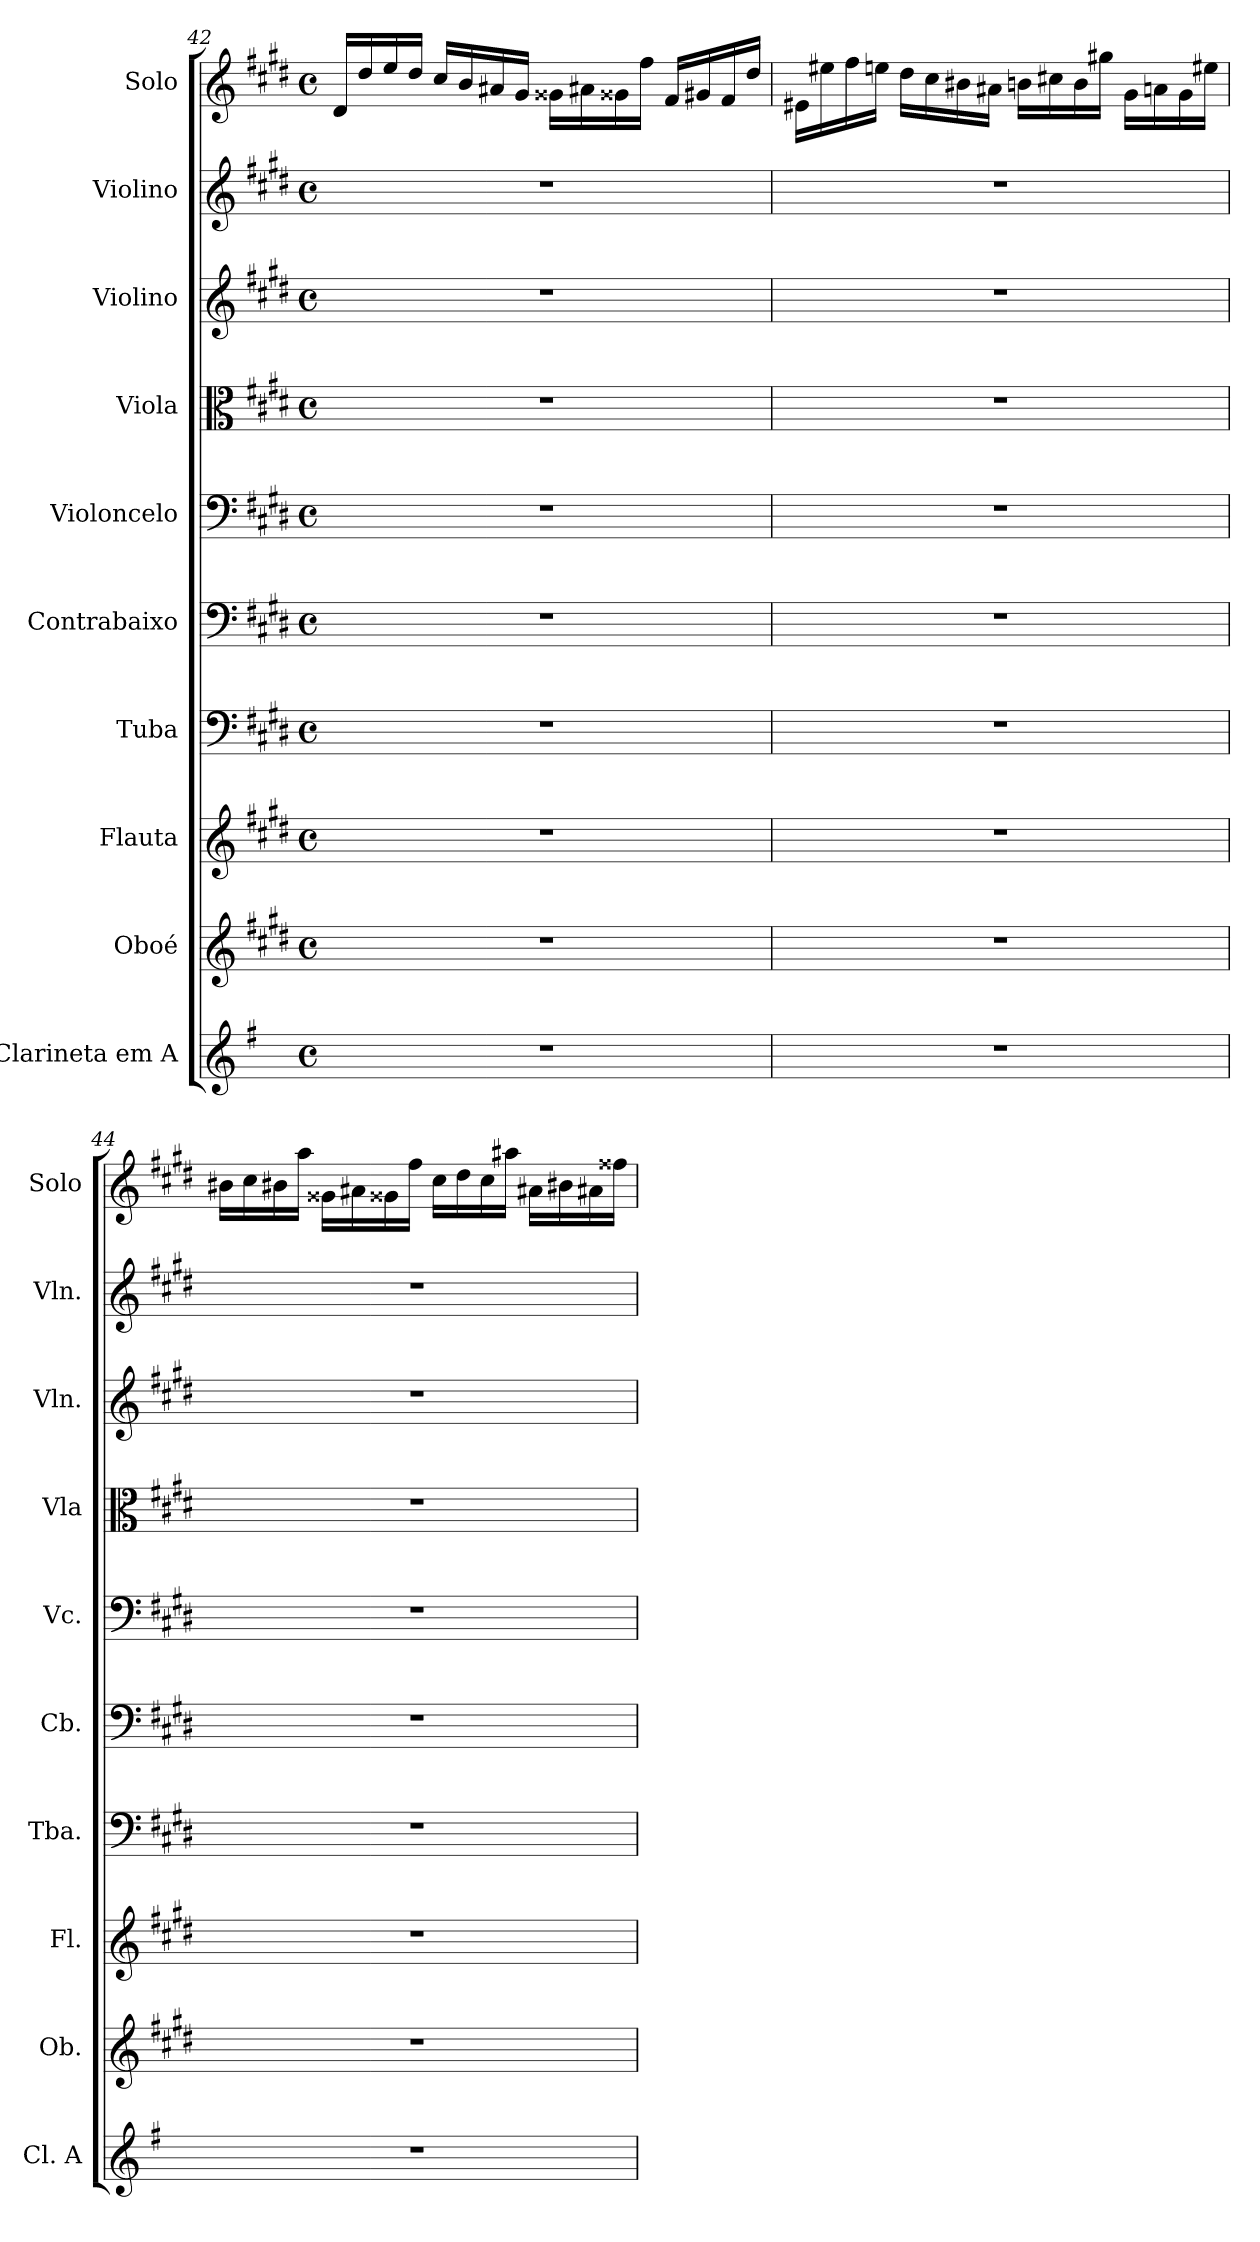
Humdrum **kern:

**kern	**kern	**kern	**kern	**kern	**kern	**kern	**kern	**kern	**kern
*part10	*part9	*part8	*part7	*part6	*part5	*part4	*part3	*part2	*part1
*staff10	*staff9	*staff8	*staff7	*staff6	*staff5	*staff4	*staff3	*staff2	*staff1
*I"Clarineta em A	*I"Oboé	*I"Flauta	*I"Tuba	*I"Contrabaixo	*I"Violoncelo	*I"Viola	*I"Violino	*I"Violino	*I"Solo
*I'Cl. A	*I'Ob.	*I'Fl.	*I'Tba.	*I'Cb.	*I'Vc.	*I'Vla	*I'Vln.	*I'Vln.	*I'Solo
!!LO:LB:g=z
*clefG2	*clefG2	*clefG2	*clefF4	*clefF4	*clefF4	*clefC3	*clefG2	*clefG2	*clefG2
*ITrd2c3	*	*	*	*ITrd7c12	*	*	*	*	*
*k[f#c#g#d#]	*k[f#c#g#d#]	*k[f#c#g#d#]	*k[f#c#g#d#]	*k[f#c#g#d#]	*k[f#c#g#d#]	*k[f#c#g#d#]	*k[f#c#g#d#]	*k[f#c#g#d#]	*k[f#c#g#d#]
*M4/4	*M4/4	*M4/4	*M4/4	*M4/4	*M4/4	*M4/4	*M4/4	*M4/4	*M4/4
*met(c)	*met(c)	*met(c)	*met(c)	*met(c)	*met(c)	*met(c)	*met(c)	*met(c)	*met(c)
=42	=42	=42	=42	=42	=42	=42	=42	=42	=42
1r	1r	1r	1r	1r	1r	1r	1r	1r	16d#/LL
.	.	.	.	.	.	.	.	.	16dd#/
.	.	.	.	.	.	.	.	.	16ee/
.	.	.	.	.	.	.	.	.	16dd#/JJ
.	.	.	.	.	.	.	.	.	16cc#/LL
.	.	.	.	.	.	.	.	.	16b/
.	.	.	.	.	.	.	.	.	16a#X/
.	.	.	.	.	.	.	.	.	16g#/JJ
.	.	.	.	.	.	.	.	.	16g##X\LL
.	.	.	.	.	.	.	.	.	16a#X\
.	.	.	.	.	.	.	.	.	16g##X\
.	.	.	.	.	.	.	.	.	16ff#\JJ
.	.	.	.	.	.	.	.	.	16f#/LL
.	.	.	.	.	.	.	.	.	16g#X/
.	.	.	.	.	.	.	.	.	16f#/
.	.	.	.	.	.	.	.	.	16dd#/JJ
=43	=43	=43	=43	=43	=43	=43	=43	=43	=43
1r	1r	1r	1r	1r	1r	1r	1r	1r	16e#X\LL
.	.	.	.	.	.	.	.	.	16ee#X\
.	.	.	.	.	.	.	.	.	16ff#\
.	.	.	.	.	.	.	.	.	16een\JJ
.	.	.	.	.	.	.	.	.	16dd#\LL
.	.	.	.	.	.	.	.	.	16cc#\
.	.	.	.	.	.	.	.	.	16b#X\
.	.	.	.	.	.	.	.	.	16a#X\JJ
.	.	.	.	.	.	.	.	.	16bn\LL
.	.	.	.	.	.	.	.	.	16cc#X\
.	.	.	.	.	.	.	.	.	16b\
.	.	.	.	.	.	.	.	.	16gg#X\JJ
.	.	.	.	.	.	.	.	.	16g#\LL
.	.	.	.	.	.	.	.	.	16an\
.	.	.	.	.	.	.	.	.	16g#\
.	.	.	.	.	.	.	.	.	16ee#X\JJ
!!LO:LB:g=z
=44	=44	=44	=44	=44	=44	=44	=44	=44	=44
1r	1r	1r	1r	1r	1r	1r	1r	1r	16b#X\LL
.	.	.	.	.	.	.	.	.	16cc#\
.	.	.	.	.	.	.	.	.	16b#X\
.	.	.	.	.	.	.	.	.	16aa\JJ
.	.	.	.	.	.	.	.	.	16g##X\LL
.	.	.	.	.	.	.	.	.	16a#X\
.	.	.	.	.	.	.	.	.	16g##X\
.	.	.	.	.	.	.	.	.	16ff#\JJ
.	.	.	.	.	.	.	.	.	16cc#\LL
.	.	.	.	.	.	.	.	.	16dd#\
.	.	.	.	.	.	.	.	.	16cc#\
.	.	.	.	.	.	.	.	.	16aa#X\JJ
.	.	.	.	.	.	.	.	.	16a#X\LL
.	.	.	.	.	.	.	.	.	16b#X\
.	.	.	.	.	.	.	.	.	16a#X\
.	.	.	.	.	.	.	.	.	16ff##X\JJ
=	=	=	=	=	=	=	=	=	=
*-	*-	*-	*-	*-	*-	*-	*-	*-	*-
